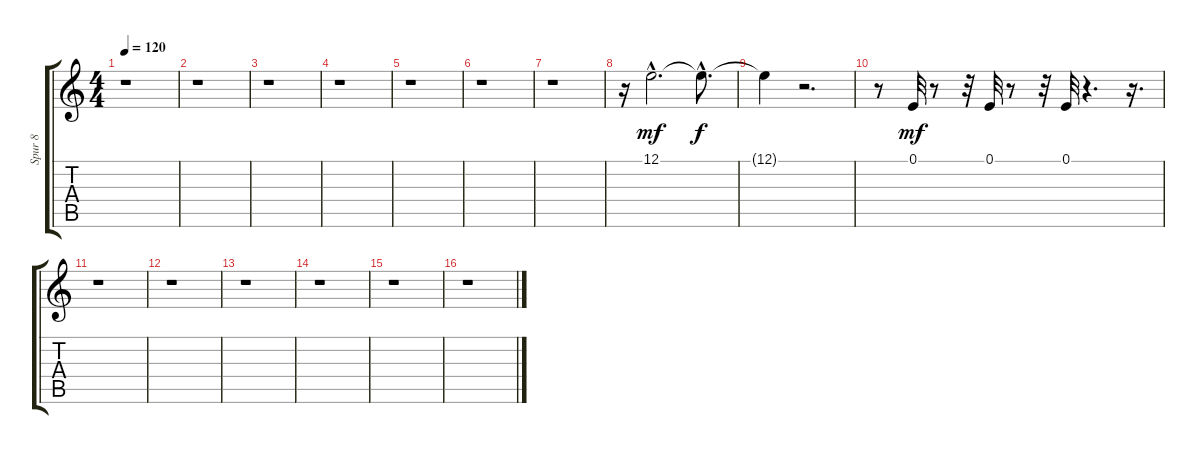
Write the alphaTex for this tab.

\track ("Spur 8" "Spur 8") {instrument harmonica}
\staff {score tabs}
\tuning (E4 B3 G3 D3 A2 E2) {hide}
\ts (4 4)
\tempo 120
\clef g2
\ks c
r.1{dy mf} |
r.1 |
r.1 |
r.1 |
r.1 |
r.1 |
r.1 |
r.16 12.1{hac}.2{d} 12.1{hac t}.8{d dy f} |
12.1{t}.4 r.2{d} |
r.8 0.1.32{dy mf} r.8 r.32 0.1.32 r.8 r.32 0.1.32 r.4{d} r.16{d} |
r.1 |
r.1 |
r.1 |
r.1 |
r.1 |
r.1
